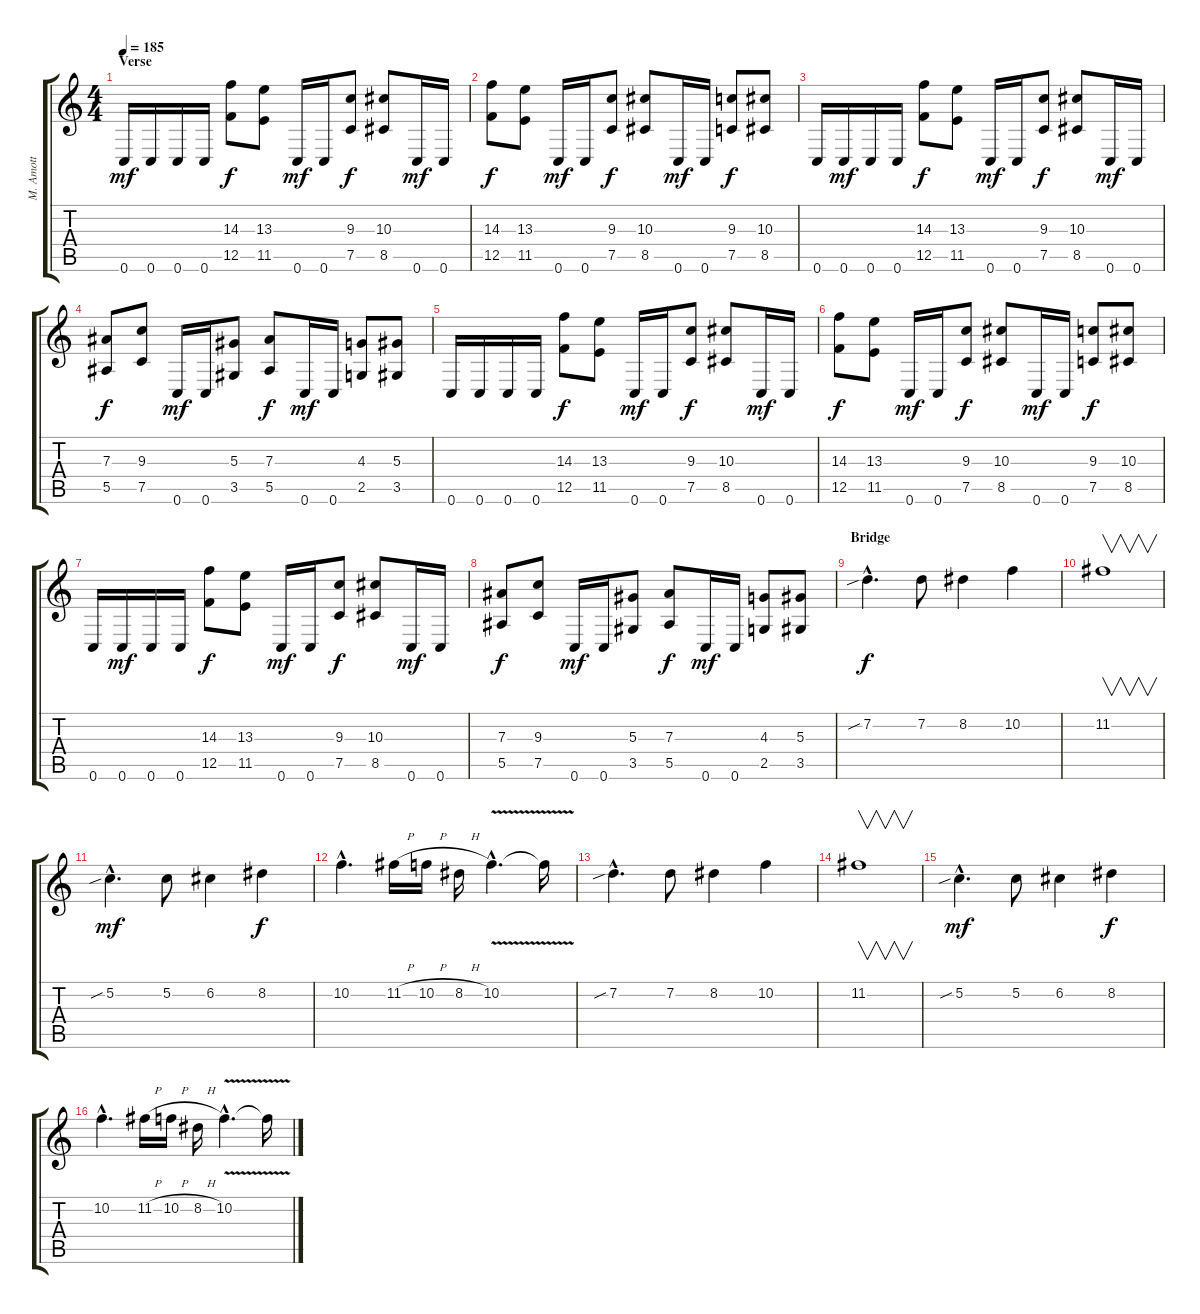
\track ("M. Amott" "M. Amott") {instrument distortionguitar}
\staff {score tabs}
\tuning (C4 G3 Eb3 Bb2 F2 C2) {hide}
\ts (4 4)
\section ("" "Verse")
\tempo 185
\clef g2
\ks c
0.6.16{dy mf instrument distortionguitar} 0.6.16 0.6.16 0.6.16 (14.3 12.5).8{dy f} (13.3 11.5).8 0.6.16{dy mf} 0.6.16 (9.3 7.5).8{dy f} (10.3 8.5).8 0.6.16{dy mf} 0.6.16 |
(14.3 12.5).8{dy f} (13.3 11.5).8 0.6.16{dy mf} 0.6.16 (9.3 7.5).8{dy f} (10.3 8.5).8 0.6.16{dy mf} 0.6.16 (9.3 7.5).8{dy f} (10.3 8.5).8 |
0.6.16 0.6.16{dy mf} 0.6.16 0.6.16 (14.3 12.5).8{dy f} (13.3 11.5).8 0.6.16{dy mf} 0.6.16 (9.3 7.5).8{dy f} (10.3 8.5).8 0.6.16{dy mf} 0.6.16 |
(7.3 5.5).8{dy f} (9.3 7.5).8 0.6.16{dy mf} 0.6.16 (5.3 3.5).8 (7.3 5.5).8{dy f} 0.6.16{dy mf} 0.6.16 (4.3 2.5).8 (5.3 3.5).8 |
0.6.16 0.6.16 0.6.16 0.6.16 (14.3 12.5).8{dy f} (13.3 11.5).8 0.6.16{dy mf} 0.6.16 (9.3 7.5).8{dy f} (10.3 8.5).8 0.6.16{dy mf} 0.6.16 |
(14.3 12.5).8{dy f} (13.3 11.5).8 0.6.16{dy mf} 0.6.16 (9.3 7.5).8{dy f} (10.3 8.5).8 0.6.16{dy mf} 0.6.16 (9.3 7.5).8{dy f} (10.3 8.5).8 |
0.6.16 0.6.16{dy mf} 0.6.16 0.6.16 (14.3 12.5).8{dy f} (13.3 11.5).8 0.6.16{dy mf} 0.6.16 (9.3 7.5).8{dy f} (10.3 8.5).8 0.6.16{dy mf} 0.6.16 |
(7.3 5.5).8{dy f} (9.3 7.5).8 0.6.16{dy mf} 0.6.16 (5.3 3.5).8 (7.3 5.5).8{dy f} 0.6.16{dy mf} 0.6.16 (4.3 2.5).8 (5.3 3.5).8 |
\section ("" "Bridge")
7.2{sib hac}.4{d dy f} 7.2.8 8.2.4 10.2.4 |
11.2.1{v} |
5.2{sib hac}.4{d dy mf} 5.2.8 6.2.4 8.2.4{dy f} |
10.2{hac}.4{d} 11.2{h}.16 10.2{h}.16 8.2{h}.16 10.2{v hac}.4{d} 10.2{t}.16 |
7.2{sib hac}.4{d} 7.2.8 8.2.4 10.2.4 |
11.2.1{v} |
5.2{sib hac}.4{d dy mf} 5.2.8 6.2.4 8.2.4{dy f} |
10.2{hac}.4{d} 11.2{h}.16 10.2{h}.16 8.2{h}.16 10.2{v hac}.4{d} 10.2{t}.16
